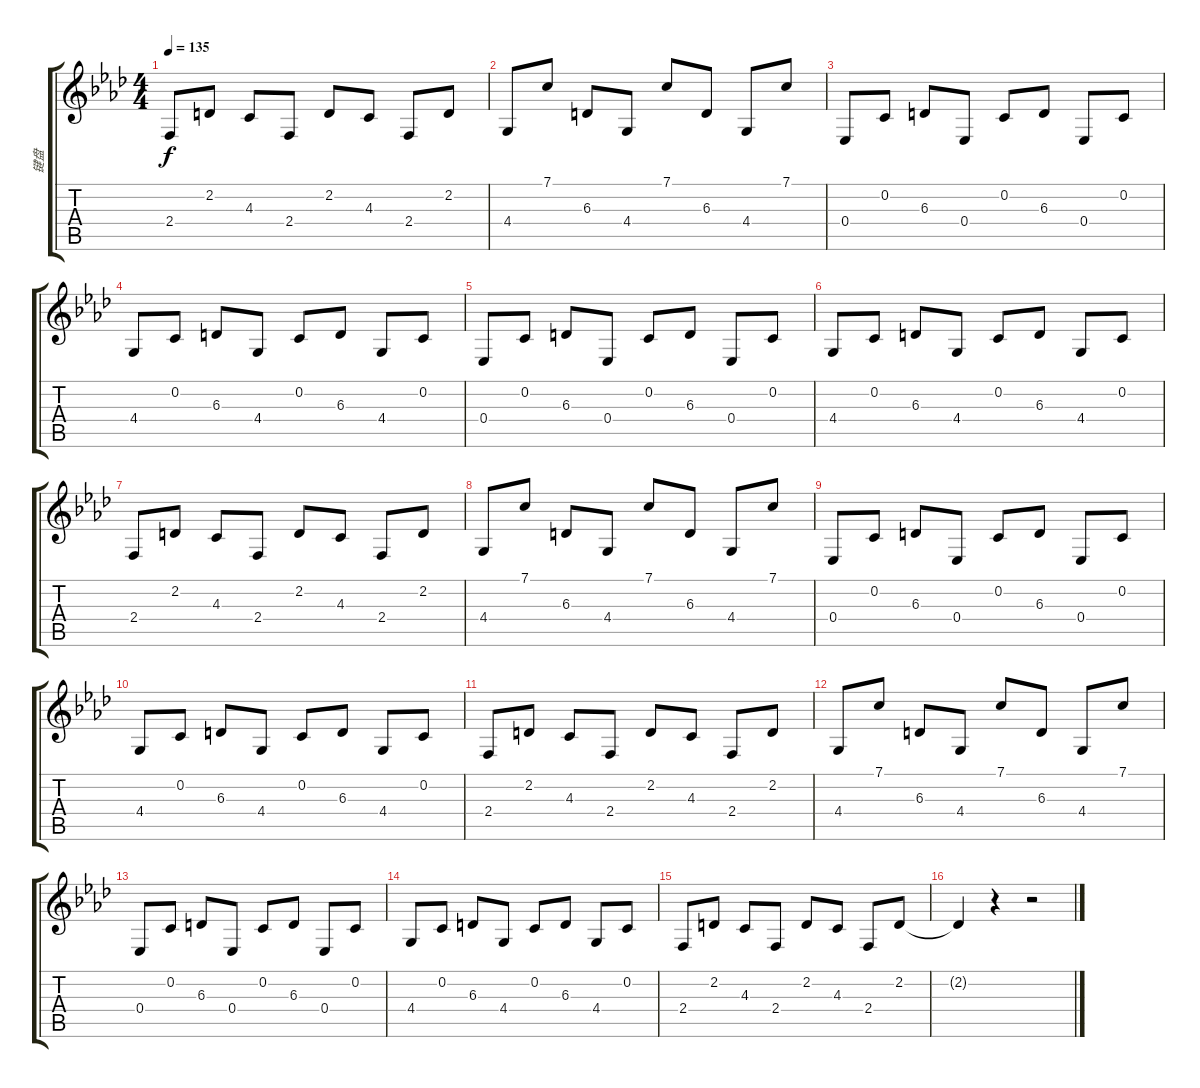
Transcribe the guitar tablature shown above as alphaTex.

\track ("键盘" "键盘") {instrument brightacousticpiano}
\staff {score tabs}
\tuning (F4 C4 Ab3 Eb3 Bb2 F2) {hide}
\ts (4 4)
\tempo 135
\clef g2
\ks ab
2.4.8{dy f} 2.2.8 4.3.8 2.4.8 2.2.8 4.3.8 2.4.8 2.2.8 |
4.4.8 7.1.8 6.3.8 4.4.8 7.1.8 6.3.8 4.4.8 7.1.8 |
0.4.8 0.2.8 6.3.8 0.4.8 0.2.8 6.3.8 0.4.8 0.2.8 |
4.4.8 0.2.8 6.3.8 4.4.8 0.2.8 6.3.8 4.4.8 0.2.8 |
0.4.8 0.2.8 6.3.8 0.4.8 0.2.8 6.3.8 0.4.8 0.2.8 |
4.4.8 0.2.8 6.3.8 4.4.8 0.2.8 6.3.8 4.4.8 0.2.8 |
2.4.8 2.2.8 4.3.8 2.4.8 2.2.8 4.3.8 2.4.8 2.2.8 |
4.4.8 7.1.8 6.3.8 4.4.8 7.1.8 6.3.8 4.4.8 7.1.8 |
0.4.8 0.2.8 6.3.8 0.4.8 0.2.8 6.3.8 0.4.8 0.2.8 |
4.4.8 0.2.8 6.3.8 4.4.8 0.2.8 6.3.8 4.4.8 0.2.8 |
2.4.8 2.2.8 4.3.8 2.4.8 2.2.8 4.3.8 2.4.8 2.2.8 |
4.4.8 7.1.8 6.3.8 4.4.8 7.1.8 6.3.8 4.4.8 7.1.8 |
0.4.8 0.2.8 6.3.8 0.4.8 0.2.8 6.3.8 0.4.8 0.2.8 |
4.4.8 0.2.8 6.3.8 4.4.8 0.2.8 6.3.8 4.4.8 0.2.8 |
2.4.8 2.2.8 4.3.8 2.4.8 2.2.8 4.3.8 2.4.8 2.2.8 |
2.2{t}.4 r.4 r.2
